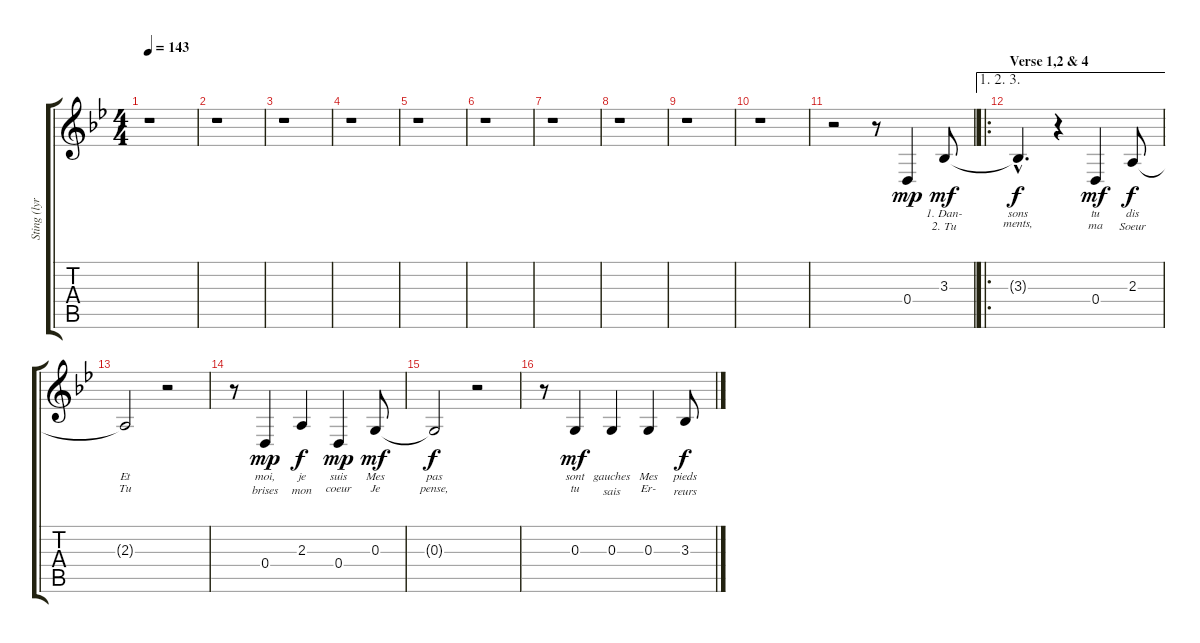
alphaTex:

\track ("Sting (lyrics)" "Sting (lyr") {instrument bassoon}
\staff {score tabs}
\tuning (E4 B3 G3 D3 A2 E2) {hide}
\ts (4 4)
\tempo 143
\clef g2
\ks gminor
r.1{dy mp} |
r.1 |
r.1 |
r.1 |
r.1 |
r.1 |
r.1 |
r.1 |
r.1 |
r.1 |
r.2 r.8 0.4.4{lyrics (0 "") lyrics (1 "") lyrics (2 "") lyrics (3 "") lyrics (4 "")} 3.3.8{lyrics (0 "1. Dan-") lyrics (1 "2. Tu") lyrics (2 "") lyrics (3 "") lyrics (4 "") dy mf} |
\ae (1 2 3)
\ro
\section ("" "Verse 1,2 & 4")
3.3{hac t}.4{d lyrics (0 "sons") lyrics (1 "ments,") lyrics (2 "") lyrics (3 "") lyrics (4 "") dy f} r.4 0.4.4{lyrics (0 "tu") lyrics (1 "ma") lyrics (2 "") lyrics (3 "") lyrics (4 "") dy mf} 2.3.8{lyrics (0 "dis") lyrics (1 "Soeur") lyrics (2 "") lyrics (3 "") lyrics (4 "") dy f} |
2.3{t}.2{lyrics (0 "Et") lyrics (1 "Tu") lyrics (2 "") lyrics (3 "") lyrics (4 "")} r.2 |
r.8 0.4.4{lyrics (0 "moi,") lyrics (1 "brises") lyrics (2 "") lyrics (3 "") lyrics (4 "") dy mp} 2.3.4{lyrics (0 "je") lyrics (1 "mon") lyrics (2 "") lyrics (3 "") lyrics (4 "") dy f} 0.4.4{lyrics (0 "suis") lyrics (1 "coeur") lyrics (2 "") lyrics (3 "") lyrics (4 "") dy mp} 0.3.8{lyrics (0 "Mes") lyrics (1 "Je") lyrics (2 "") lyrics (3 "") lyrics (4 "") dy mf} |
0.3{t}.2{lyrics (0 "pas") lyrics (1 "pense,") lyrics (2 "") lyrics (3 "") lyrics (4 "") dy f} r.2 |
r.8 0.3.4{lyrics (0 "sont") lyrics (1 "tu") lyrics (2 "") lyrics (3 "") lyrics (4 "") dy mf} 0.3.4{lyrics (0 "gauches") lyrics (1 "sais") lyrics (2 "") lyrics (3 "") lyrics (4 "")} 0.3.4{lyrics (0 "Mes") lyrics (1 "Er-") lyrics (2 "") lyrics (3 "") lyrics (4 "")} 3.3.8{lyrics (0 "pieds") lyrics (1 "reurs") lyrics (2 "") lyrics (3 "") lyrics (4 "") dy f}
